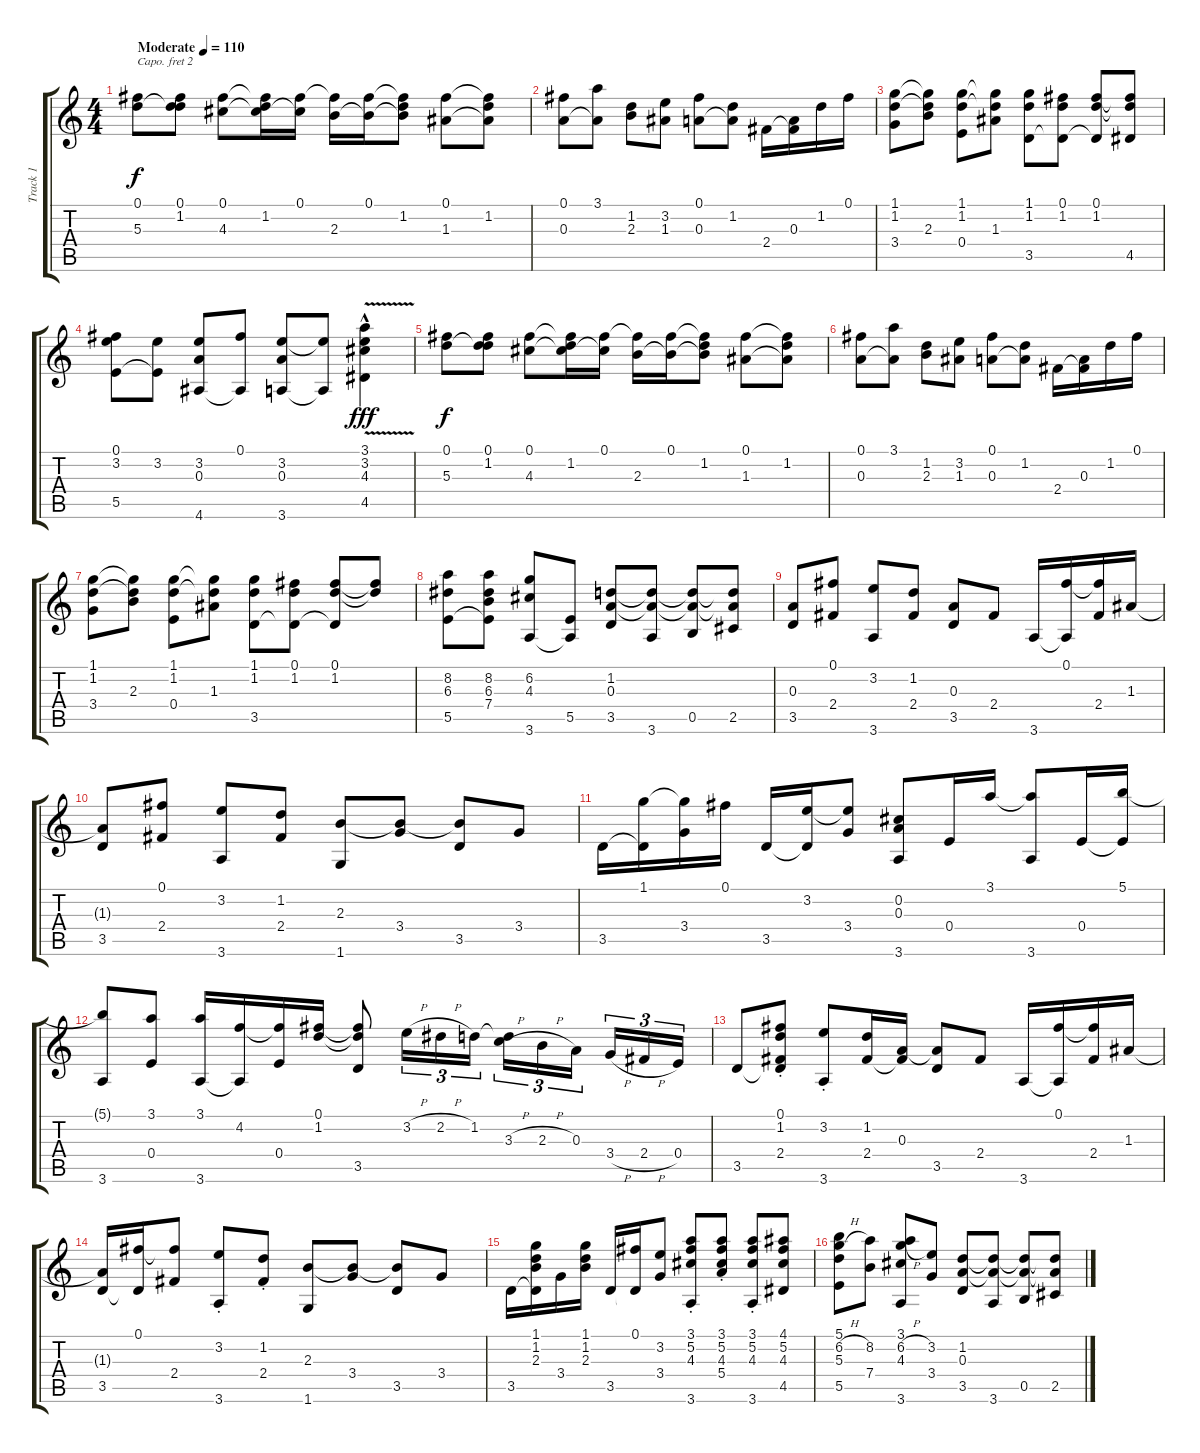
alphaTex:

\track ("Track 1" "Track 1") {instrument acousticguitarsteel}
\staff {score tabs}
\capo 2
\tuning (E4 B3 G3 D3 A2 E2) {hide}
\ts (4 4)
\tempo (110 "Moderate")
\clef g2
\ks c
(0.1 5.3).8{dy f instrument acousticguitarsteel} (0.1 1.2 5.3{t}).8 (0.1 4.3).8 (0.1{t} 1.2 4.3{t}).16 (0.1 4.3{t}).16 (0.1{t} 2.3).16 (0.1 2.3{t}).16 (0.1{t} 1.2 2.3{t}).8 (0.1 1.3).8 (0.1{t} 1.2 1.3{t}).8 |
(0.1 0.3).8 (3.1 0.3{t}).8 (1.2 2.3).8 (3.2 1.3).8 (0.1 0.3).8 (1.2 0.3{t}).8 2.4.16 (0.3 2.4{t}).16 1.2.16 0.1.16 |
(1.1 1.2 3.4).8 (1.1{t} 1.2{t} 2.3).8 (1.1 1.2 0.4).8 (1.1{t} 1.2{t} 1.3).8 (1.1 1.2 3.5).8 (0.1 1.2 3.5{t}).8 (0.1 1.2 3.5{t}).8 (0.1{t} 1.2{t} 4.5).8 |
(0.1 3.2 5.5).8 (3.2 5.5{t}).8 (3.2 0.3 4.6).8 (0.1 4.6{t}).8 (3.2 0.3 3.6).8 (3.2{t} 3.6{t}).8 (3.1{v hac} 3.2{hac} 4.3{hac} 4.5{hac}).4{dy fff} |
(0.1 5.3).8{dy f} (0.1 1.2 5.3{t}).8 (0.1 4.3).8 (0.1{t} 1.2 4.3{t}).16 (0.1 4.3{t}).16 (0.1{t} 2.3).16 (0.1 2.3{t}).16 (0.1{t} 1.2 2.3{t}).8 (0.1 1.3).8 (0.1{t} 1.2 1.3{t}).8 |
(0.1 0.3).8 (3.1 0.3{t}).8 (1.2 2.3).8 (3.2 1.3).8 (0.1 0.3).8 (1.2 0.3{t}).8 2.4.16 (0.3 2.4{t}).16 1.2.16 0.1.16 |
(1.1 1.2 3.4).8 (1.1{t} 1.2{t} 2.3).8 (1.1 1.2 0.4).8 (1.1{t} 1.2{t} 1.3).8 (1.1 1.2 3.5).8 (0.1 1.2 3.5{t}).8 (0.1 1.2 3.5{t}).8 (0.1{t} 1.2{t}).8 |
(8.2 6.3 5.5).8 (8.2 6.3 7.4 5.5{t}).8 (6.2 4.3 3.6).8 (5.5 3.6{t}).8 (1.2 0.3 3.5).8 (1.2{t} 0.3{t} 3.6).8 (1.2{t} 0.3{t} 0.5).8 (1.2{t} 0.3{t} 2.5).8 |
(0.3 3.5).8 (0.1 2.4).8 (3.2 3.6).8 (1.2 2.4).8 (0.3 3.5).8 2.4.8 3.6.16 (0.1 3.6{t}).16 (0.1{t} 2.4).16 1.3.16 |
(1.3{t} 3.5).8 (0.1 2.4).8 (3.2 3.6).8 (1.2 2.4).8 (2.3 1.6).8 (2.3{t} 3.4).8 (2.3{t} 3.5).8 3.4.8 |
3.5.16 (1.1 3.5{t}).16 (1.1{t} 3.4).16 0.1.16 3.5.16 (3.2 3.5{t}).16 (3.2{t} 3.4).8 (0.2 0.3 3.6).8 0.4.16 3.1.16 (3.1{t} 3.6).8 0.4.16 (5.1 0.4{t}).16 |
(5.1{t} 3.6).8 (3.1 0.4).8 (3.1 3.6).16 (4.2 3.6{t}).16 (4.2{t} 0.4).16 (0.1 1.2).16 (0.1{t} 1.2{t} 3.5).8 3.2{h}.16{tu (3 2)} 2.2{h}.16{tu (3 2)} 1.2.16{tu (3 2)} (1.2{t} 3.3{h}).16{tu (3 2)} 2.3{h}.16{tu (3 2)} 0.3.16{tu (3 2) beam splitsecondary} 3.4{h}.16{tu (3 2)} 2.4{h}.16{tu (3 2)} 0.4.16{tu (3 2)} |
3.5.8 (0.1{st} 1.2{st} 2.4 3.5{t}).8 (3.2{st} 3.6{st}).8 (1.2 2.4).16 (0.3 2.4{t}).16 (0.3{t} 3.5).8 2.4.8 3.6.16 (0.1 3.6{t}).16 (0.1{t} 2.4).16 1.3.16 |
(1.3{t} 3.5).16 (0.1 3.5{t}).16 (0.1{t} 2.4).8 (3.2{st} 3.6{st}).8 (1.2{st} 2.4{st}).8 (2.3 1.6).8 (2.3{t} 3.4).8 (2.3{t} 3.5).8 3.4.8 |
3.5.16 (1.1 1.2 2.3 3.5{t}).16 3.4.16 (1.1 1.2 2.3).16 3.5.16 (0.1 3.5{t}).16 (3.2 3.4).8 (3.1{st} 5.2{st} 4.3{st} 3.6{st}).8 (3.1{st} 5.2{st} 4.3{st} 5.4{st}).8 (3.1{st} 5.2{st} 4.3{st} 3.6{st}).8 (4.1 5.2 4.3 4.5).8 |
(5.1 6.2{h} 5.3 5.5).8 (8.2 7.4).8 (3.1 6.2{h} 4.3 3.6).8 (3.2 3.4).8 (1.2 0.3 3.5).8 (1.2{t} 0.3{t} 3.6).8 (1.2{t} 0.3{t} 0.5).8 (1.2{t} 0.3{t} 2.5).8
